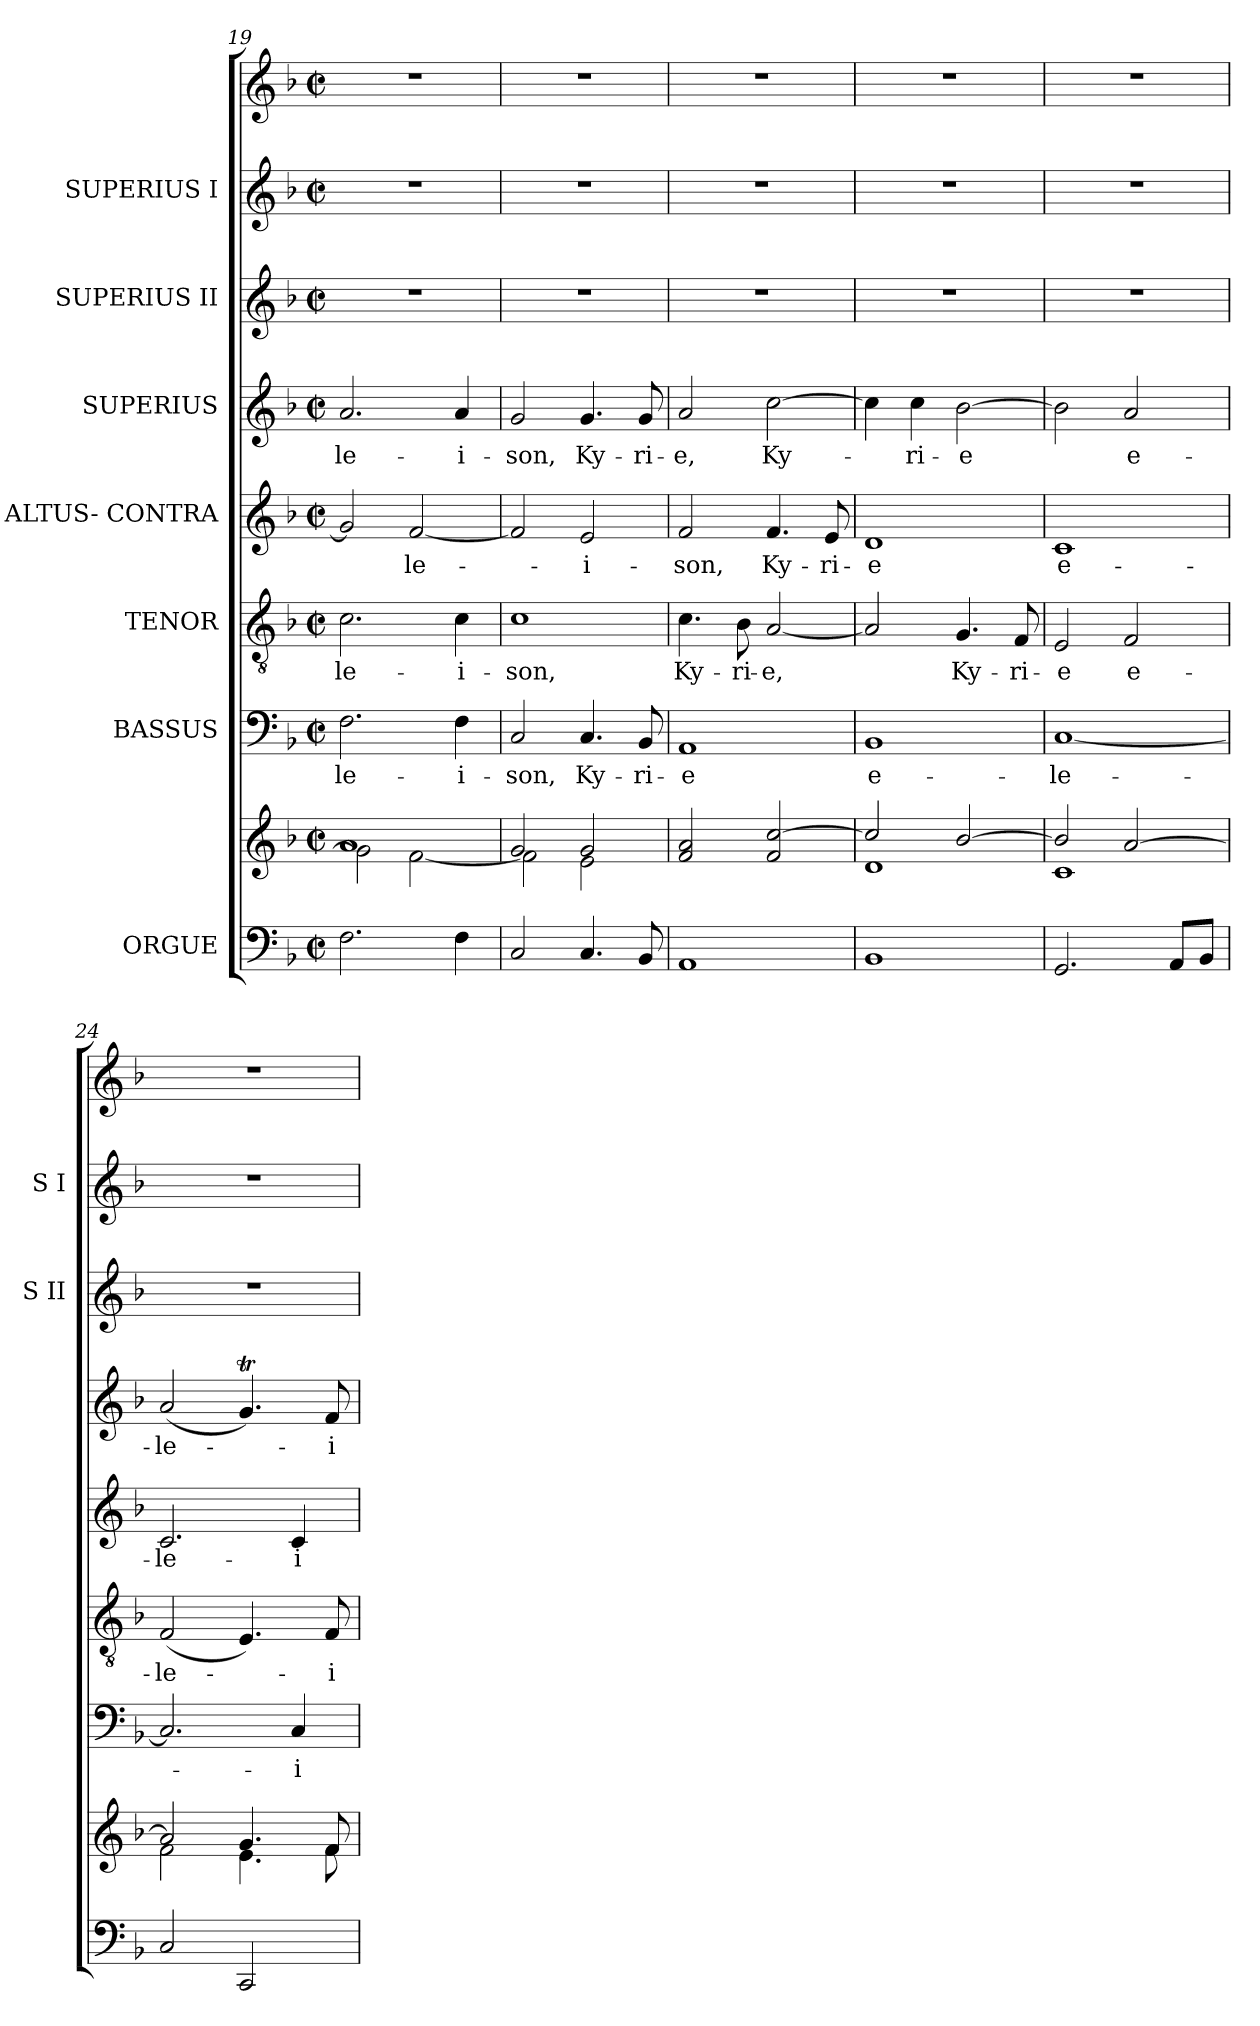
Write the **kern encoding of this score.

**kern	**kern	**kern	**text	**kern	**text	**kern	**text	**kern	**text	**kern	**kern	**kern
*part8	*part8	*part7	*part7	*part6	*part6	*part5	*part5	*part4	*part4	*part3	*part2	*part1
*staff9	*staff8	*staff7	*staff7	*staff6	*staff6	*staff5	*staff5	*staff4	*staff4	*staff3	*staff2	*staff1
*I"ORGUE	*	*I"BASSUS	*	*I"TENOR	*	*I"ALTUS- CONTRA	*	*I"SUPERIUS	*	*I"SUPERIUS II	*I"SUPERIUS I	*
*	*	*	*	*	*	*	*	*	*	*I'S II	*I'S I	*
*clefF4	*clefG2	*clefF4	*	*clefGv2	*	*clefG2	*	*clefG2	*	*clefG2	*clefG2	*clefG2
*k[b-]	*k[b-]	*k[b-]	*	*k[b-]	*	*k[b-]	*	*k[b-]	*	*k[b-]	*k[b-]	*k[b-]
*d:	*d:	*d:	*	*d:	*	*d:	*	*d:	*	*d:	*d:	*d:
*M2/2	*M2/2	*M2/2	*	*M2/2	*	*M2/2	*	*M2/2	*	*M2/2	*M2/2	*M2/2
*met(c|)	*met(c|)	*met(c|)	*	*met(c|)	*	*met(c|)	*	*met(c|)	*	*met(c|)	*met(c|)	*met(c|)
=19	=19	=19	=19	=19	=19	=19	=19	=19	=19	=19	=19	=19
*	*^	*	*	*	*	*	*	*	*	*	*	*
!	!	!	!	!LO:LY:b	!	!LO:LY:b	!	!	!	!LO:LY:b	!	!	!
2.F\	1a	2g\]	2.F\	le-	2.c\	-le-	2g/]	.	2.a/	-le-	1r	1r	1r
!	!	!	!	!	!	!	!	!LO:LY:b	!	!	!	!	!
.	.	[<2f\	.	.	.	.	[2f/	-le-	.	.	.	.	.
!	!	!	!	!LO:LY:b	!	!LO:LY:b	!	!	!	!LO:LY:b	!	!	!
4F\	.	.	4F\	-i-	4c\	-i-	.	.	4a/	-i-	.	.	.
=20	=20	=20	=20	=20	=20	=20	=20	=20	=20	=20	=20	=20	=20
!	!	!	!	!LO:LY:b	!	!LO:LY:b	!	!	!	!LO:LY:b	!	!	!
2C/	2g/	2f\]	2C/	-son,	1c	-son,	2f/]	.	2g/	-son,	1r	1r	1r
!	!	!	!	!LO:LY:b	!	!	!	!LO:LY:b	!	!LO:LY:b	!	!	!
4.C/	2g/	2e\	4.C/	Ky-	.	.	2e/	-i-	4.g/	Ky-	.	.	.
!	!	!	!	!LO:LY:b	!	!	!	!	!	!LO:LY:b	!	!	!
8BB-/	.	.	8BB-/	-ri-	.	.	.	.	8g/	-ri-	.	.	.
*	*v	*v	*	*	*	*	*	*	*	*	*	*	*
!!LO:PB:g=z
=21	=21	=21	=21	=21	=21	=21	=21	=21	=21	=21	=21	=21
!	!	!	!LO:LY:b	!	!LO:LY:b	!	!LO:LY:b	!	!LO:LY:b	!	!	!
1AA	2f/ 2a/	1AA	-e	4.c\	Ky-	2f/	-son,	2a/	-e,	1r	1r	1r
!	!	!	!	!	!LO:LY:b	!	!	!	!	!	!	!
.	.	.	.	8B-\	-ri-	.	.	.	.	.	.	.
!	!	!	!	!	!LO:LY:b	!	!LO:LY:b	!	!LO:LY:b	!	!	!
.	2f/ [>2cc/	.	.	[2A/	-e,	4.f/	Ky-	[2cc\	Ky-	.	.	.
!	!	!	!	!	!	!	!LO:LY:b	!	!	!	!	!
.	.	.	.	.	.	8e/	-ri-	.	.	.	.	.
=22	=22	=22	=22	=22	=22	=22	=22	=22	=22	=22	=22	=22
*	*^	*	*	*	*	*	*	*	*	*	*	*
!	!	!	!	!LO:LY:b	!	!	!	!LO:LY:b	!	!	!	!	!
1BB-	2cc/]	1d	1BB-	e-	2A/]	.	1d	-e	4cc\]	.	1r	1r	1r
!	!	!	!	!	!	!	!	!	!	!LO:LY:b	!	!	!
.	.	.	.	.	.	.	.	.	4cc\	-ri-	.	.	.
!	!	!	!	!	!	!LO:LY:b	!	!	!	!LO:LY:b	!	!	!
.	[>2b-/	.	.	.	4.G/	Ky-	.	.	[2b-\	-e	.	.	.
!	!	!	!	!	!	!LO:LY:b	!	!	!	!	!	!	!
.	.	.	.	.	8F/	-ri-	.	.	.	.	.	.	.
=23	=23	=23	=23	=23	=23	=23	=23	=23	=23	=23	=23	=23	=23
!	!	!	!	!LO:LY:b	!	!LO:LY:b	!	!LO:LY:b	!	!	!	!	!
2.GG/	2b-/]	1c	[1C	-le-	2E/	-e	1c	e-	2b-\]	.	1r	1r	1r
!	!	!	!	!	!	!LO:LY:b	!	!	!	!LO:LY:b	!	!	!
.	[>2a/	.	.	.	2F/	e-	.	.	2a/	e-	.	.	.
8AA/L	.	.	.	.	.	.	.	.	.	.	.	.	.
8BB-/J	.	.	.	.	.	.	.	.	.	.	.	.	.
=24	=24	=24	=24	=24	=24	=24	=24	=24	=24	=24	=24	=24	=24
!	!	!	!	!	!	!LO:LY:b	!	!LO:LY:b	!	!LO:LY:b	!	!	!
2C/	2a/]	2f\	2.C/]	.	(<2F/	-le-	2.c/	-le-	(<2a/	-le-	1r	1r	1r
2CC/	4.g/	4.e\	.	.	4.E/)	.	.	.	4.gT/)	.	.	.	.
!	!	!	!	!LO:LY:b	!	!	!	!LO:LY:b	!	!	!	!	!
.	.	.	4C/	-i-	.	.	4c/	-i-	.	.	.	.	.
!	!	!	!	!	!	!LO:LY:b	!	!	!	!LO:LY:b	!	!	!
.	8f/	8f\	.	.	8F/	-i-	.	.	8f/	-i-	.	.	.
*	*v	*v	*	*	*	*	*	*	*	*	*	*	*
=	=	=	=	=	=	=	=	=	=	=	=	=
*-	*-	*-	*-	*-	*-	*-	*-	*-	*-	*-	*-	*-
